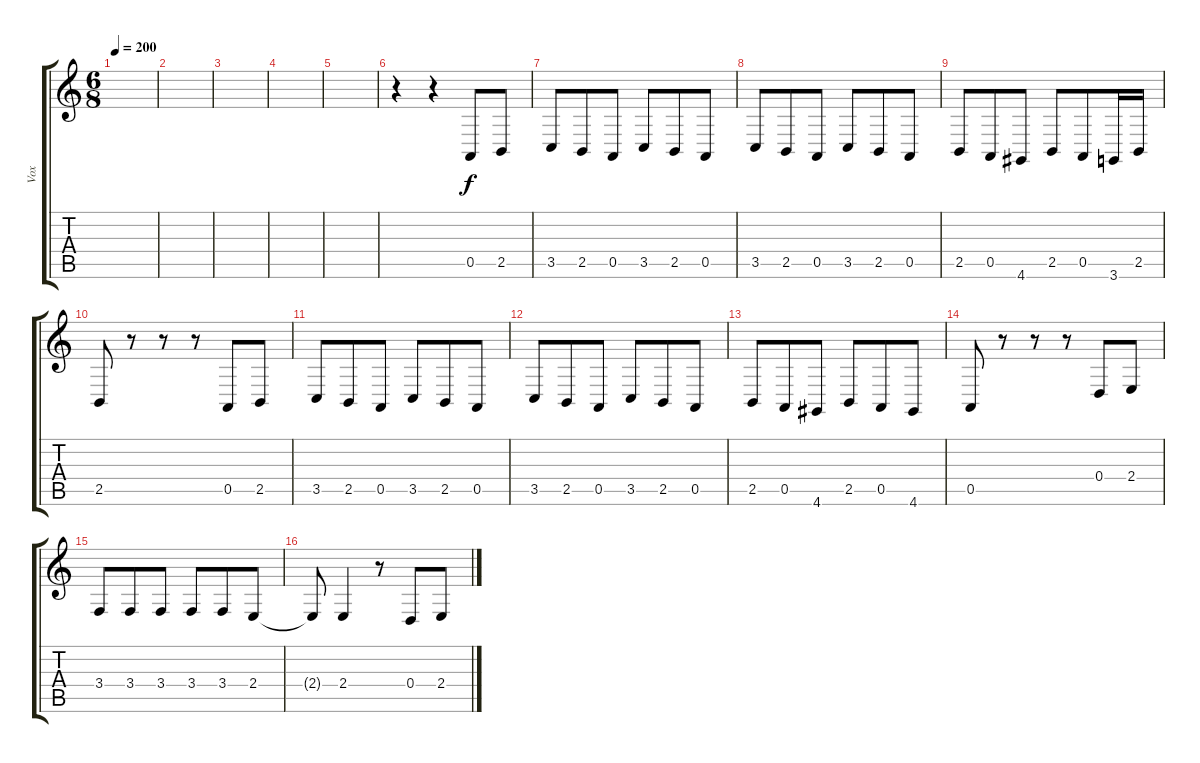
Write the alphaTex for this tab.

\track ("Vox" "Vox") {instrument oboe}
\staff {score tabs}
\tuning (E4 B3 G3 D3 A2 E2) {hide}
\ts (6 8)
\tempo 200
\clef g2
\ks c
|
|
|
|
|
r.4 r.4 0.5.8 2.5.8 |
3.5.8 2.5.8 0.5.8 3.5.8 2.5.8 0.5.8 |
3.5.8 2.5.8 0.5.8 3.5.8 2.5.8 0.5.8 |
2.5.8 0.5.8 4.6.8 2.5.8 0.5.8 3.6.16 2.5.16 |
2.5.8 r.8 r.8 r.8 0.5.8 2.5.8 |
3.5.8 2.5.8 0.5.8 3.5.8 2.5.8 0.5.8 |
3.5.8 2.5.8 0.5.8 3.5.8 2.5.8 0.5.8 |
2.5.8 0.5.8 4.6.8 2.5.8 0.5.8 4.6.8 |
0.5.8 r.8 r.8 r.8 0.4.8 2.4.8 |
3.4.8 3.4.8 3.4.8 3.4.8 3.4.8 2.4.8 |
2.4{t}.8 2.4.4 r.8 0.4.8 2.4.8
